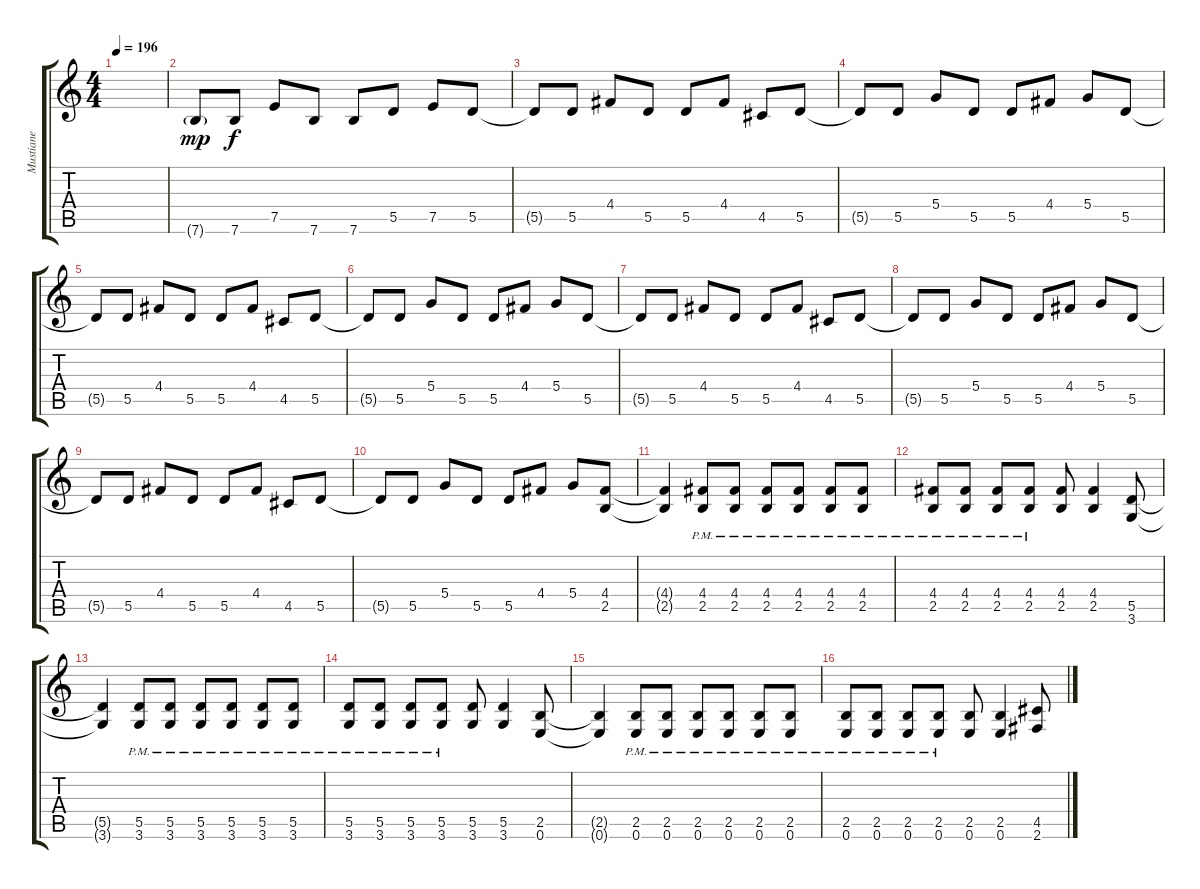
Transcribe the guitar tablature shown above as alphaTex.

\track ("Mustiane" "Mustiane") {instrument distortionguitar}
\staff {score tabs}
\tuning (E4 B3 G3 D3 A2 E2) {hide}
\ts (4 4)
\tempo 196
\clef g2
\ks c
|
7.6{g}.8{dy mp} 7.6.8{dy f} 7.5.8 7.6.8 7.6.8 5.5.8 7.5.8 5.5.8 |
5.5{t}.8 5.5.8 4.4.8 5.5.8 5.5.8 4.4.8 4.5.8 5.5.8 |
5.5{t}.8 5.5.8 5.4.8 5.5.8 5.5.8 4.4.8 5.4.8 5.5.8 |
5.5{t}.8 5.5.8 4.4.8 5.5.8 5.5.8 4.4.8 4.5.8 5.5.8 |
5.5{t}.8 5.5.8 5.4.8 5.5.8 5.5.8 4.4.8 5.4.8 5.5.8 |
5.5{t}.8 5.5.8 4.4.8 5.5.8 5.5.8 4.4.8 4.5.8 5.5.8 |
5.5{t}.8 5.5.8 5.4.8 5.5.8 5.5.8 4.4.8 5.4.8 5.5.8 |
5.5{t}.8 5.5.8 4.4.8 5.5.8 5.5.8 4.4.8 4.5.8 5.5.8 |
5.5{t}.8 5.5.8 5.4.8 5.5.8 5.5.8 4.4.8 5.4.8 (4.4 2.5).8 |
(4.4{t} 2.5{t}).4 (4.4{pm} 2.5{pm}).8 (4.4{pm} 2.5{pm}).8 (4.4{pm} 2.5{pm}).8 (4.4{pm} 2.5{pm}).8 (4.4{pm} 2.5{pm}).8 (4.4{pm} 2.5{pm}).8 |
(4.4{pm} 2.5{pm}).8 (4.4{pm} 2.5{pm}).8 (4.4{pm} 2.5{pm}).8 (4.4{pm} 2.5{pm}).8 (4.4 2.5).8 (4.4 2.5).4 (5.5 3.6).8 |
(5.5{t} 3.6{t}).4 (5.5{pm} 3.6{pm}).8 (5.5{pm} 3.6{pm}).8 (5.5{pm} 3.6{pm}).8 (5.5{pm} 3.6{pm}).8 (5.5{pm} 3.6{pm}).8 (5.5{pm} 3.6{pm}).8 |
(5.5{pm} 3.6{pm}).8 (5.5{pm} 3.6{pm}).8 (5.5{pm} 3.6{pm}).8 (5.5{pm} 3.6{pm}).8 (5.5 3.6).8 (5.5 3.6).4 (2.5 0.6).8 |
(2.5{t} 0.6{t}).4 (2.5{pm} 0.6{pm}).8 (2.5{pm} 0.6{pm}).8 (2.5{pm} 0.6{pm}).8 (2.5{pm} 0.6{pm}).8 (2.5{pm} 0.6{pm}).8 (2.5{pm} 0.6{pm}).8 |
(2.5{pm} 0.6{pm}).8 (2.5{pm} 0.6{pm}).8 (2.5{pm} 0.6{pm}).8 (2.5{pm} 0.6{pm}).8 (2.5 0.6).8 (2.5 0.6).4 (4.5 2.6).8
